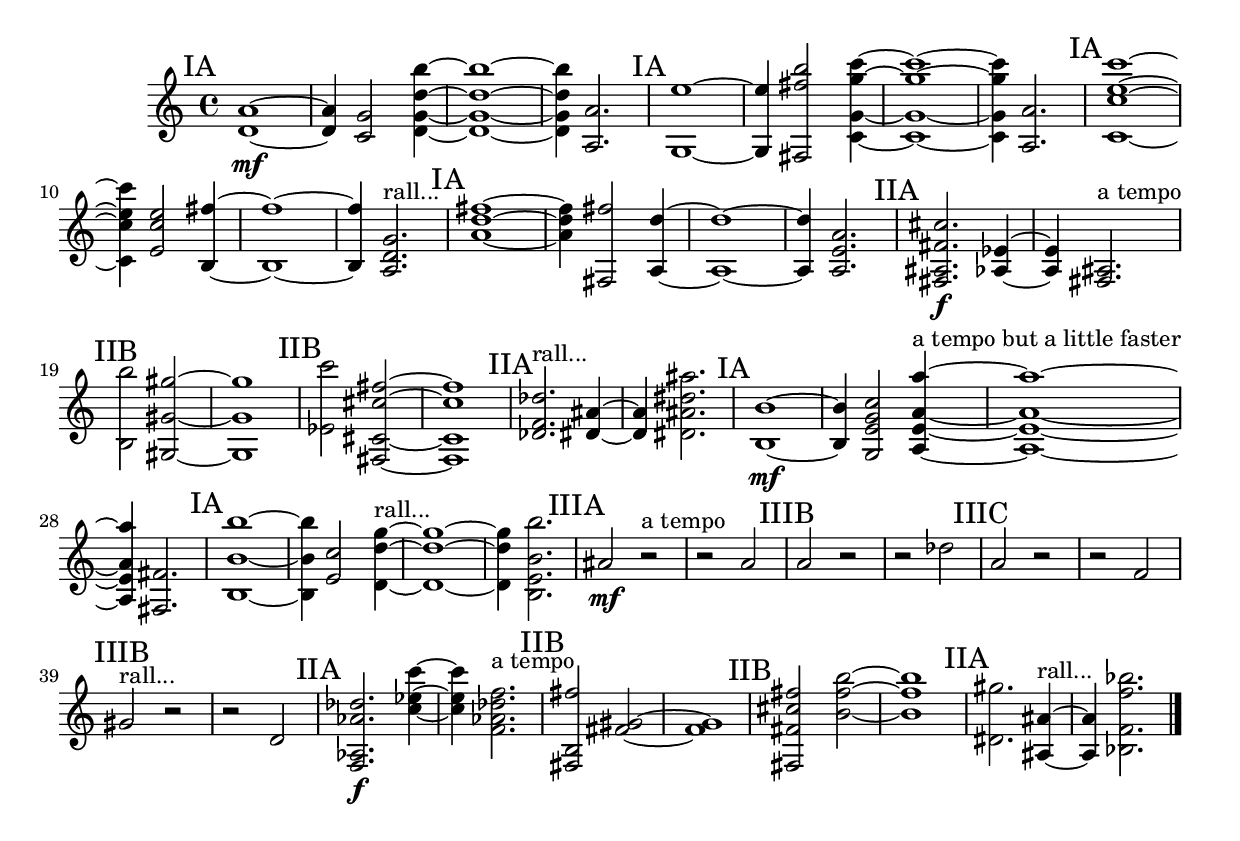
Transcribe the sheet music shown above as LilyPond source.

\new Voice {

|
\time 4/4
\mark "IA"
<d' a' >1~ \mf
|
<d' a' >4
<g' c' >2
<d' b'' g' d'' >4~
|
<d' b'' g' d'' >1~
|
<d' b'' g' d'' >4
<a a' >2.
|
\mark "IA"
<g e'' >1~
|
<g e'' >4
<b'' fis'' fis >2
<g' c' c''' g'' >4~
|
<g' c' c''' g'' >1~
|
<g' c' c''' g'' >4
<a' a >2.
|
\mark "IA"
<e'' c''' c' c'' >1~
|
<e'' c''' c' c'' >4
<c'' e' e'' >2
<b fis'' >4~
|
<b fis'' >1~
|
<b fis'' >4
<g' d' a >2. ^"rall..."
|
\mark "IA"
<fis'' a' d'' >1~
|
<fis'' a' d'' >4
<fis fis'' >2
<a d'' >4~
|
<a d'' >1~
|
<a d'' >4
<e' a' a >2.
|
\mark "IIA"
<ais fis' cis'' fis >2. \f
<ees' aes >4~
|
<ees' aes >4
<fis ais >2. ^"a tempo"
|
\mark "IIB"
<b'' b >2
<gis' gis'' gis >2~
|
<gis' gis'' gis >1
|
\mark "IIB"
<c''' ees' >2
<fis fis'' cis' cis'' >2~
|
<fis fis'' cis' cis'' >1
|
\mark "IIA"
<des' des'' f' >2. ^"rall..."
<ais' dis' >4~
|
<ais' dis' >4
<dis' dis'' ais'' ais' >2.
|
\mark "IA"
<b b' >1~ \mf
|
<b b' >4
<g' e' g c'' >2
<a' a'' a e' >4~ ^"a tempo but a little faster"
|
<a' a'' a e' >1~
|
<a' a'' a e' >4
<fis' fis >2.
|
\mark "IA"
<b'' b' b >1~
|
<b'' b' b >4
<e' c'' >2
<d' d'' g'' >4~ ^"rall..."
|
<d' d'' g'' >1~
|
<d' d'' g'' >4
<b'' e' b b' >2.
|
\mark "IIIA"
<ais' >2 \mf
r2 ^"a tempo"
|
r2
<a' >2
|
\mark "IIIB"
<a' >2
r2
|
r2
<des'' >2
|
\mark "IIIC"
<a' >2
r2
|
r2
<f' >2
|
\mark "IIIB"
<gis' >2 ^"rall..."
r2
|
r2
<d' >2
|
\mark "IIA"
<des'' f aes' aes >2. \f
<c'' c''' ees'' >4~
|
<c'' c''' ees'' >4
<aes' f'' des'' f' >2. ^"a tempo"
|
\mark "IIB"
<fis b fis'' >2
<fis' gis' >2~
|
<fis' gis' >1
|
\mark "IIB"
<cis'' fis' fis'' fis >2
<b'' fis'' b' >2~
|
<b'' fis'' b' >1
|
\mark "IIA"
<dis' gis'' >2.
<ais ais' >4~ ^"rall..."
|
<ais ais' >4
<bes'' f' bes f'' >2.

\bar "|."
}